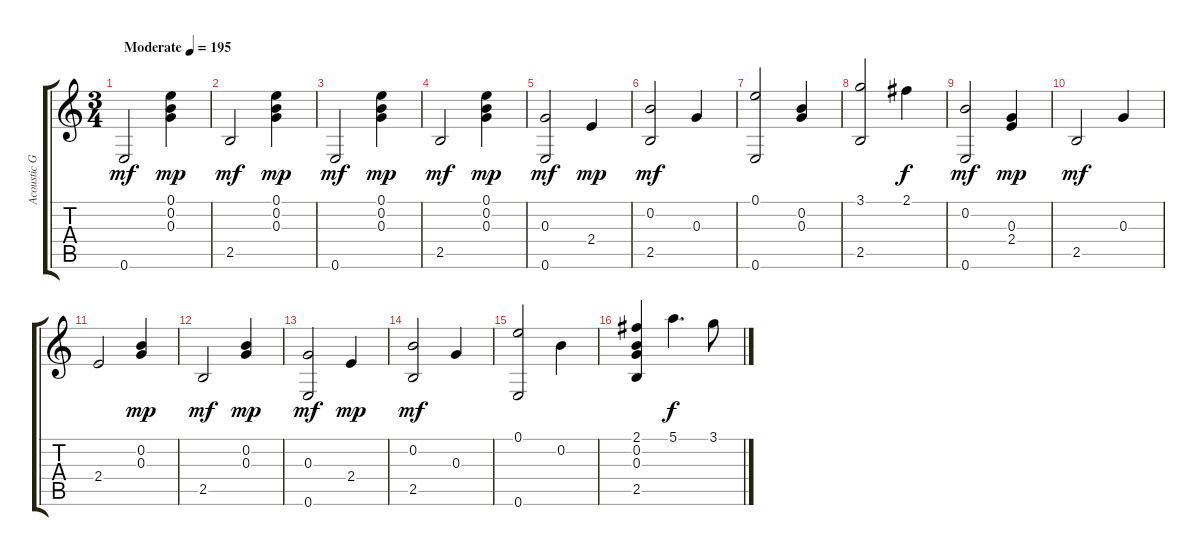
\track ("Acoustic Guitar" "Acoustic G") {instrument acousticguitarnylon}
\staff {score tabs}
\tuning (E4 B3 G3 D3 A2 E2) {hide}
\ts (3 4)
\tempo (195 "Moderate")
\clef g2
\ks c
0.6.2{dy mf instrument acousticguitarnylon} (0.1 0.2 0.3).4{dy mp} |
2.5.2{dy mf} (0.1 0.2 0.3).4{dy mp} |
0.6.2{dy mf} (0.1 0.2 0.3).4{dy mp} |
2.5.2{dy mf} (0.1 0.2 0.3).4{dy mp} |
(0.3 0.6).2{dy mf} 2.4.4{dy mp} |
(0.2 2.5).2{dy mf} 0.3.4 |
(0.1 0.6).2 (0.2 0.3).4 |
(3.1 2.5).2 2.1.4{dy f} |
(0.2 0.6).2{dy mf} (0.3 2.4).4{dy mp} |
2.5.2{dy mf} 0.3.4 |
2.4.2 (0.2 0.3).4{dy mp} |
2.5.2{dy mf} (0.2 0.3).4{dy mp} |
(0.3 0.6).2{dy mf} 2.4.4{dy mp} |
(0.2 2.5).2{dy mf} 0.3.4 |
(0.1 0.6).2 0.2.4 |
(2.1 0.2 0.3 2.5).4 5.1.4{d dy f} 3.1.8
